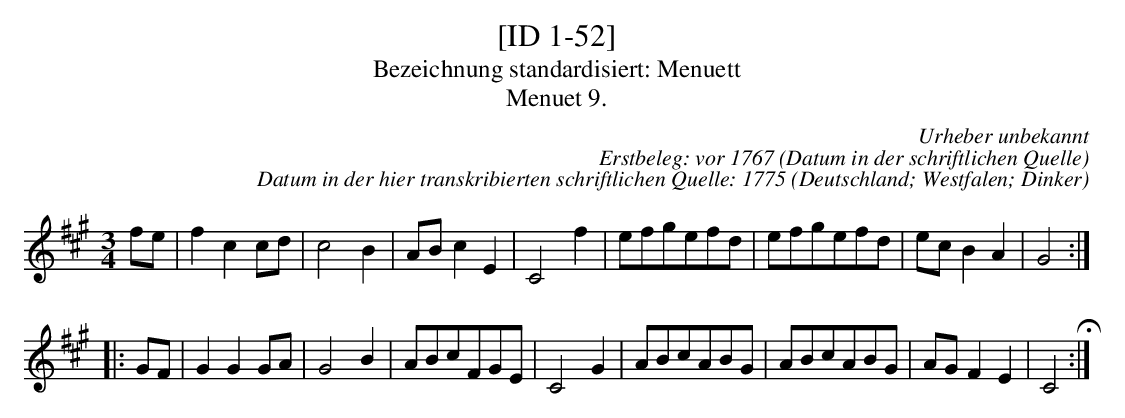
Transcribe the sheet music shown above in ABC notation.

X:1
T:[ID 1-52]
T:Bezeichnung standardisiert: Menuett
T:Menuet 9.
C:Urheber unbekannt
C:Erstbeleg: vor 1767 (Datum in der schriftlichen Quelle)
C:Datum in der hier transkribierten schriftlichen Quelle: 1775
O:Deutschland; Westfalen; Dinker
L:1/8
M:3/4
K:A
fe |\ %auftakt
f2c2cd | c4B2 | ABc2E2 | C4f2 | efgefd | efgefd | ecB2A2 | G4 ::
GF |\ %auftakt
G2G2GA | G4B2 | ABcFGE | C4G2 | ABcABG | ABcABG | AGF2E2 | C4 H:|
